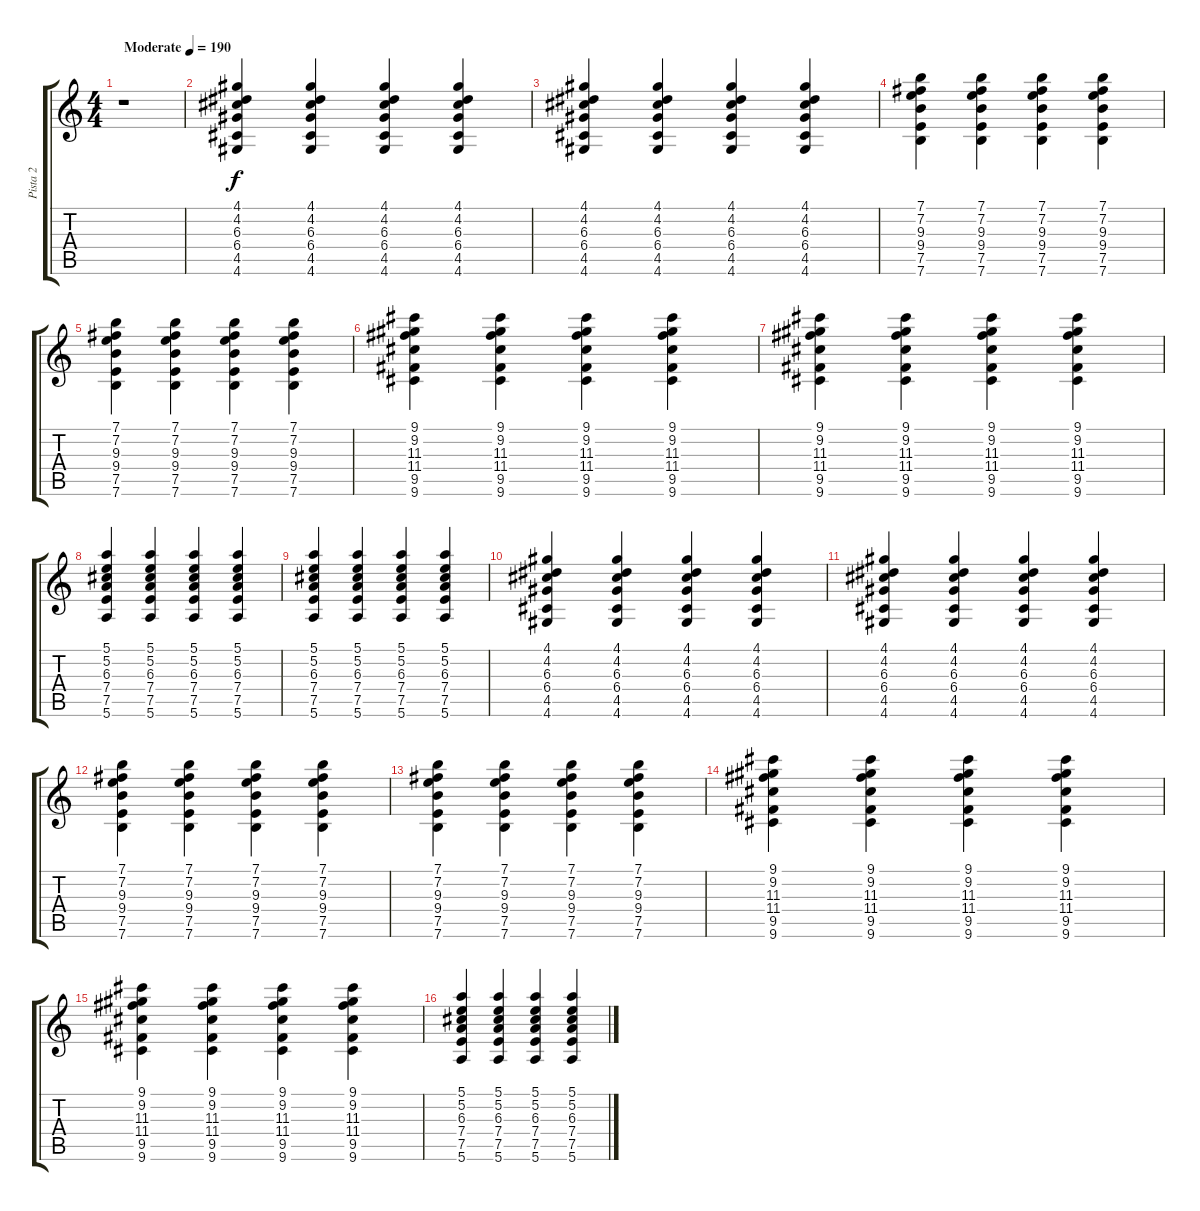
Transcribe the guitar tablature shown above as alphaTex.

\track ("Pista 2" "Pista 2") {instrument overdrivenguitar}
\staff {score tabs}
\tuning (E4 B3 G3 D3 A2 E2) {hide}
\ts (4 4)
\tempo (190 "Moderate")
\clef g2
\ks c
r.1{dy f instrument overdrivenguitar} |
(4.1 4.2 6.3 6.4 4.5 4.6).4 (4.1 4.2 6.3 6.4 4.5 4.6).4 (4.1 4.2 6.3 6.4 4.5 4.6).4 (4.1 4.2 6.3 6.4 4.5 4.6).4 |
(4.1 4.2 6.3 6.4 4.5 4.6).4 (4.1 4.2 6.3 6.4 4.5 4.6).4 (4.1 4.2 6.3 6.4 4.5 4.6).4 (4.1 4.2 6.3 6.4 4.5 4.6).4 |
(7.1 7.2 9.3 9.4 7.5 7.6).4 (7.1 7.2 9.3 9.4 7.5 7.6).4 (7.1 7.2 9.3 9.4 7.5 7.6).4 (7.1 7.2 9.3 9.4 7.5 7.6).4 |
(7.1 7.2 9.3 9.4 7.5 7.6).4 (7.1 7.2 9.3 9.4 7.5 7.6).4 (7.1 7.2 9.3 9.4 7.5 7.6).4 (7.1 7.2 9.3 9.4 7.5 7.6).4 |
(9.1 9.2 11.3 11.4 9.5 9.6).4 (9.1 9.2 11.3 11.4 9.5 9.6).4 (9.1 9.2 11.3 11.4 9.5 9.6).4 (9.1 9.2 11.3 11.4 9.5 9.6).4 |
(9.1 9.2 11.3 11.4 9.5 9.6).4 (9.1 9.2 11.3 11.4 9.5 9.6).4 (9.1 9.2 11.3 11.4 9.5 9.6).4 (9.1 9.2 11.3 11.4 9.5 9.6).4 |
(5.1 5.2 6.3 7.4 7.5 5.6).4 (5.1 5.2 6.3 7.4 7.5 5.6).4 (5.1 5.2 6.3 7.4 7.5 5.6).4 (5.1 5.2 6.3 7.4 7.5 5.6).4 |
(5.1 5.2 6.3 7.4 7.5 5.6).4 (5.1 5.2 6.3 7.4 7.5 5.6).4 (5.1 5.2 6.3 7.4 7.5 5.6).4 (5.1 5.2 6.3 7.4 7.5 5.6).4 |
(4.1 4.2 6.3 6.4 4.5 4.6).4 (4.1 4.2 6.3 6.4 4.5 4.6).4 (4.1 4.2 6.3 6.4 4.5 4.6).4 (4.1 4.2 6.3 6.4 4.5 4.6).4 |
(4.1 4.2 6.3 6.4 4.5 4.6).4 (4.1 4.2 6.3 6.4 4.5 4.6).4 (4.1 4.2 6.3 6.4 4.5 4.6).4 (4.1 4.2 6.3 6.4 4.5 4.6).4 |
(7.1 7.2 9.3 9.4 7.5 7.6).4 (7.1 7.2 9.3 9.4 7.5 7.6).4 (7.1 7.2 9.3 9.4 7.5 7.6).4 (7.1 7.2 9.3 9.4 7.5 7.6).4 |
(7.1 7.2 9.3 9.4 7.5 7.6).4 (7.1 7.2 9.3 9.4 7.5 7.6).4 (7.1 7.2 9.3 9.4 7.5 7.6).4 (7.1 7.2 9.3 9.4 7.5 7.6).4 |
(9.1 9.2 11.3 11.4 9.5 9.6).4 (9.1 9.2 11.3 11.4 9.5 9.6).4 (9.1 9.2 11.3 11.4 9.5 9.6).4 (9.1 9.2 11.3 11.4 9.5 9.6).4 |
(9.1 9.2 11.3 11.4 9.5 9.6).4 (9.1 9.2 11.3 11.4 9.5 9.6).4 (9.1 9.2 11.3 11.4 9.5 9.6).4 (9.1 9.2 11.3 11.4 9.5 9.6).4 |
(5.1 5.2 6.3 7.4 7.5 5.6).4 (5.1 5.2 6.3 7.4 7.5 5.6).4 (5.1 5.2 6.3 7.4 7.5 5.6).4 (5.1 5.2 6.3 7.4 7.5 5.6).4
